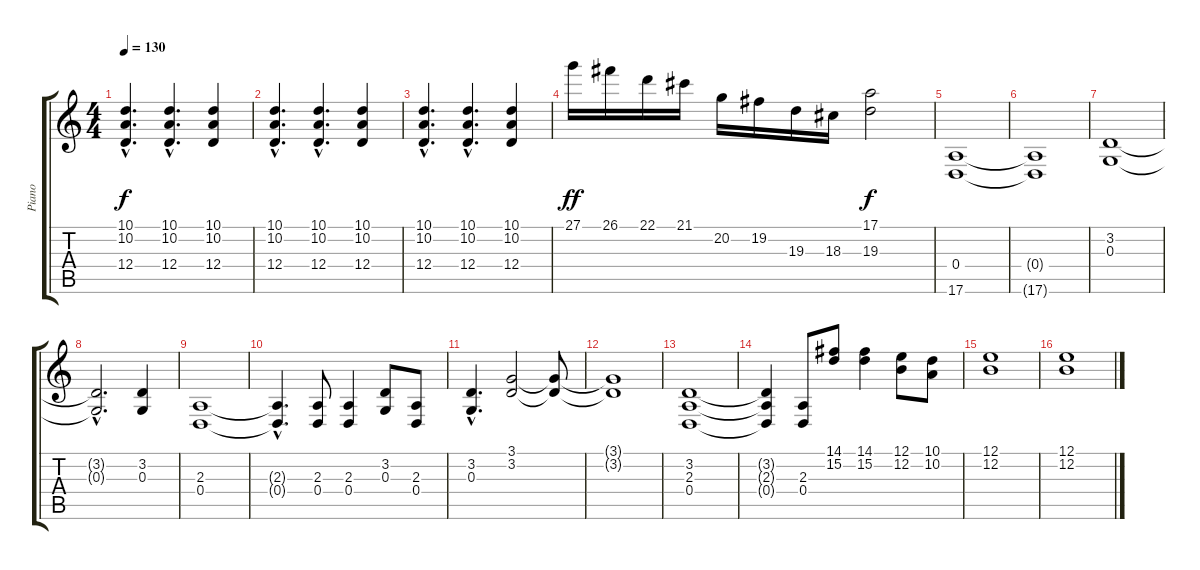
\track ("Piano " "Piano ") {instrument brightacousticpiano}
\staff {score tabs}
\tuning (E4 B3 G3 D3 A2 E2) {hide}
\ts (4 4)
\tempo 130
\clef g2
\ks c
(10.1{hac} 10.2{hac} 12.4{hac}).4{d dy f} (10.1{hac} 10.2{hac} 12.4{hac}).4{d} (10.1 10.2 12.4).4 |
(10.1{hac} 10.2{hac} 12.4{hac}).4{d} (10.1{hac} 10.2{hac} 12.4{hac}).4{d} (10.1 10.2 12.4).4 |
(10.1{hac} 10.2{hac} 12.4{hac}).4{d} (10.1{hac} 10.2{hac} 12.4{hac}).4{d} (10.1 10.2 12.4).4 |
27.1.16{dy ff} 26.1.16 22.1.16 21.1.16 20.2.16 19.2.16 19.3.16 18.3.16 (17.1 19.3).2{dy f} |
(0.4 17.6).1 |
(0.4{t} 17.6{t}).1 |
(3.2 0.3).1 |
(3.2{hac t} 0.3{hac t}).2{d} (3.2 0.3).4 |
(2.3 0.4).1 |
(2.3{hac t} 0.4{hac t}).4{d} (2.3 0.4).8 (2.3 0.4).4 (3.2 0.3).8 (2.3 0.4).8 |
(3.2{hac} 0.3{hac}).4{d} (3.1 3.2).2 (3.1{t} 3.2{t}).8 |
(3.1{t} 3.2{t}).1 |
(3.2 2.3 0.4).1 |
(3.2{t} 2.3{t} 0.4{t}).4 (2.3 0.4).8 (14.1 15.2).8 (14.1 15.2).4 (12.1 12.2).8 (10.1 10.2).8 |
(12.1 12.2).1 |
(12.1 12.2).1
